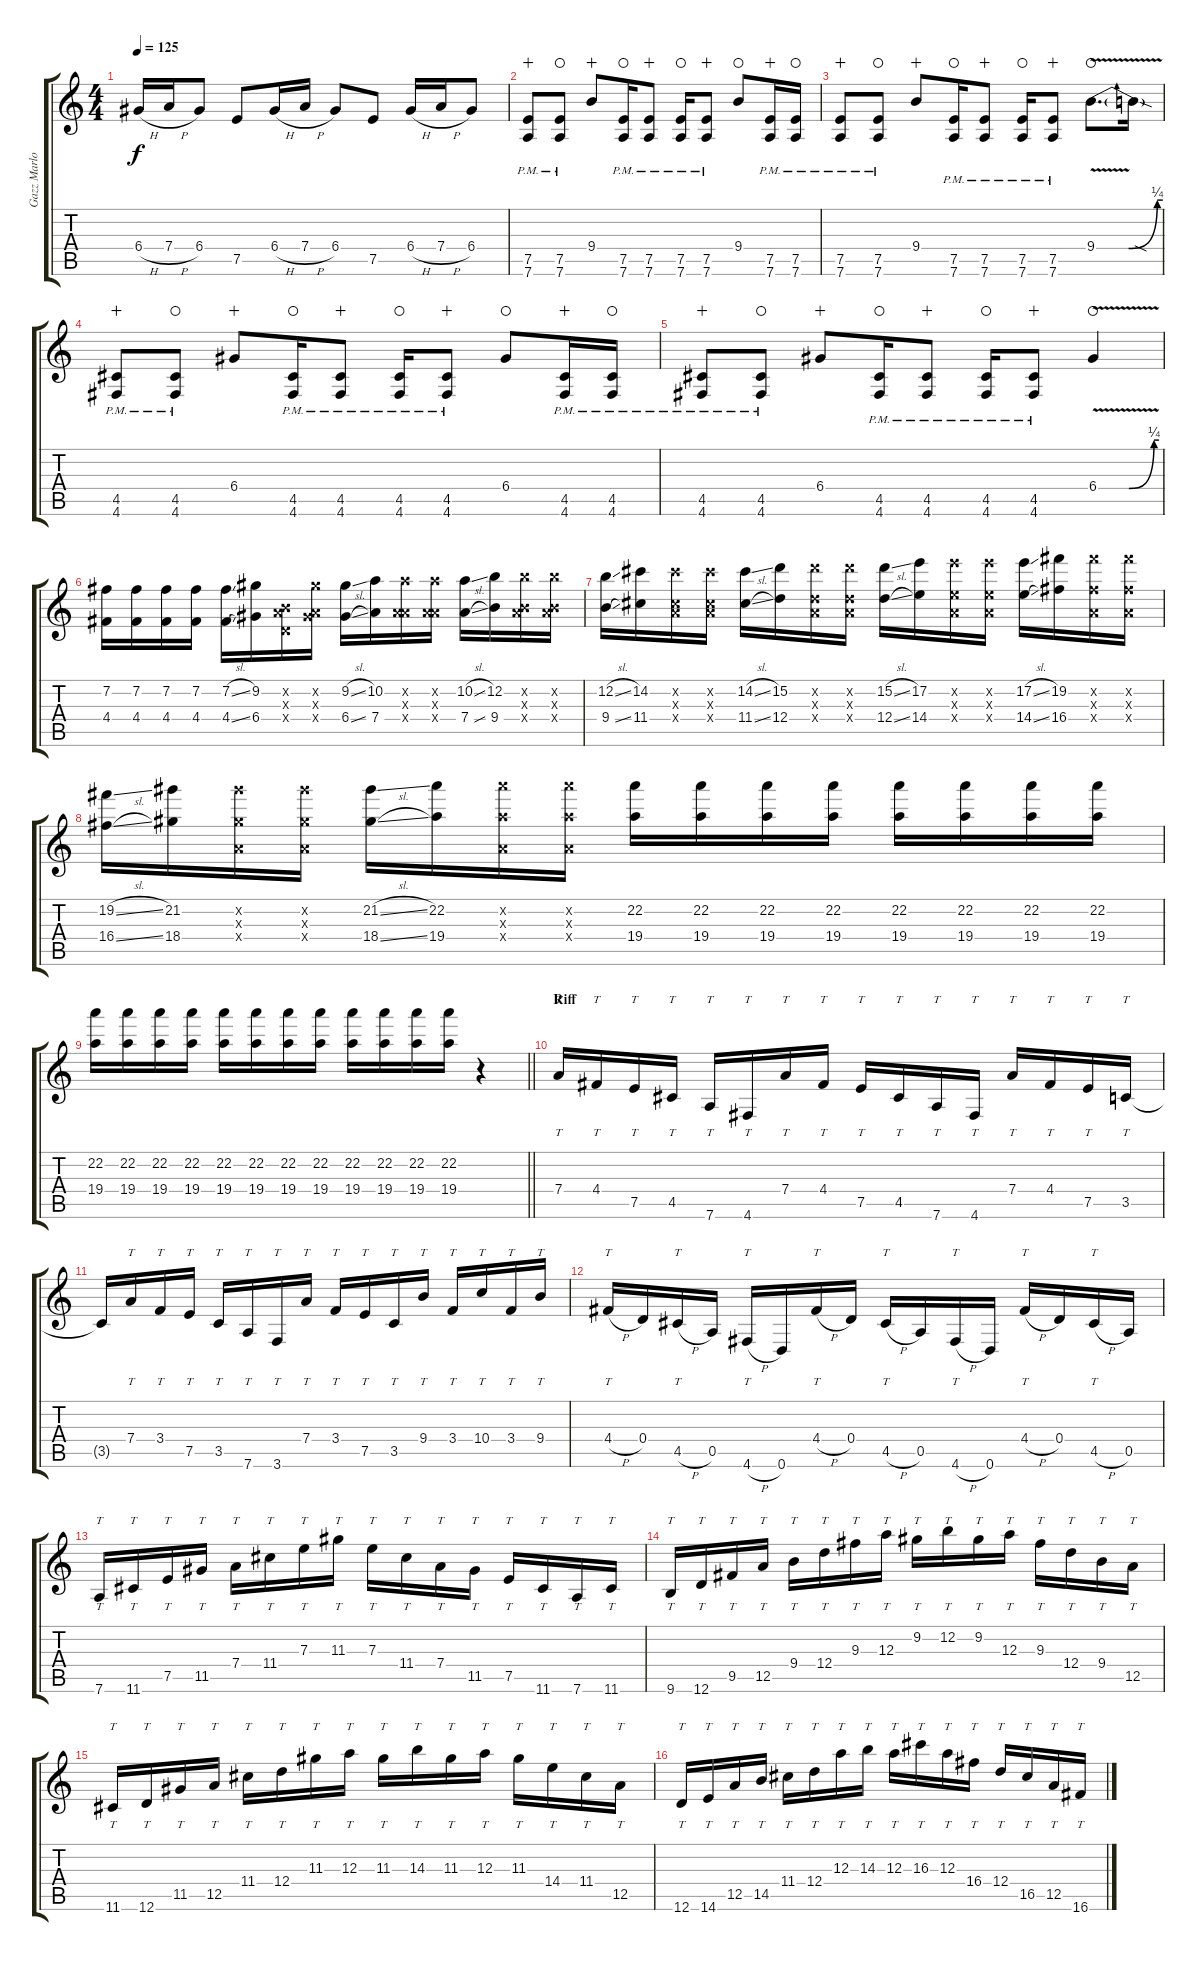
\track ("Gazz Marlow (Rhythm)" "Gazz Marlo") {instrument distortionguitar}
\staff {score tabs}
\tuning (E4 B3 A3 D3 A2 D2) {hide}
\ts (4 4)
\tempo 125
\clef g2
\ks c
6.4{h}.16{dy f} 7.4{h}.16 6.4.8 7.5.8 6.4{h}.16 7.4{h}.16 6.4.8 7.5.8 6.4{h}.16 7.4{h}.16 6.4.8 |
(7.5{pm} 7.6{pm}).8{wahc} (7.5{pm} 7.6{pm}).8{waho} 9.4.8{wahc} (7.5{pm} 7.6{pm}).16{waho} (7.5{pm} 7.6{pm}).8{wahc} (7.5{pm} 7.6{pm}).16{waho} (7.5{pm} 7.6{pm}).8{wahc} 9.4.8{waho} (7.5{pm} 7.6{pm}).16{wahc} (7.5{pm} 7.6{pm}).16{waho} |
(7.5{pm} 7.6{pm}).8{wahc} (7.5{pm} 7.6{pm}).8{waho} 9.4.8{wahc} (7.5{pm} 7.6{pm}).16{waho} (7.5{pm} 7.6{pm}).8{wahc} (7.5{pm} 7.6{pm}).16{waho} (7.5{pm} 7.6{pm}).8{wahc} 9.4{be (custom 0 0 29 0 55 1 60 1) v}.8{d waho} 9.4{sod t}.16 |
(4.5{pm} 4.6{pm}).8{wahc} (4.5{pm} 4.6{pm}).8{waho} 6.4.8{wahc} (4.5{pm} 4.6{pm}).16{waho} (4.5{pm} 4.6{pm}).8{wahc} (4.5{pm} 4.6{pm}).16{waho} (4.5{pm} 4.6{pm}).8{wahc} 6.4.8{waho} (4.5{pm} 4.6{pm}).16{wahc} (4.5{pm} 4.6{pm}).16{waho} |
(4.5{pm} 4.6{pm}).8{wahc} (4.5{pm} 4.6{pm}).8{waho} 6.4.8{wahc} (4.5{pm} 4.6{pm}).16{waho} (4.5{pm} 4.6{pm}).8{wahc} (4.5{pm} 4.6{pm}).16{waho} (4.5{pm} 4.6{pm}).8{wahc} 6.4{be (custom 0 0 30 0 55 1 60 1) v}.4{waho} |
(7.2 4.4).16 (7.2 4.4).16 (7.2 4.4).16 (7.2 4.4).16 (7.2{sl} 4.4{sl}).16 (9.2 6.4).16 (0.2{x} 0.3{x} 0.4{x}).16 (9.2{x} 0.3{x} 6.4{x}).16 (9.2{sl} 6.4{sl}).16 (10.2 7.4).16 (10.2{x} 0.3{x} 7.4{x}).16 (10.2{x} 0.3{x} 7.4{x}).16 (10.2{sl} 7.4{sl}).16 (12.2 9.4).16 (12.2{x} 0.3{x} 9.4{x}).16 (12.2{x} 0.3{x} 9.4{x}).16 |
(12.2{sl} 9.4{sl}).16 (14.2 11.4).16 (14.2{x} 0.3{x} 11.4{x}).16 (14.2{x} 0.3{x} 11.4{x}).16 (14.2{sl} 11.4{sl}).16 (15.2 12.4).16 (15.2{x} 0.3{x} 12.4{x}).16 (15.2{x} 0.3{x} 12.4{x}).16 (15.2{sl} 12.4{sl}).16 (17.2 14.4).16 (17.2{x} 0.3{x} 14.4{x}).16 (17.2{x} 0.3{x} 14.4{x}).16 (17.2{sl} 14.4{sl}).16 (19.2 16.4).16 (19.2{x} 0.3{x} 16.4{x}).16 (19.2{x} 0.3{x} 16.4{x}).16 |
(19.2{sl} 16.4{sl}).16 (21.2 18.4).16 (21.2{x} 0.3{x} 18.4{x}).16 (21.2{x} 0.3{x} 18.4{x}).16 (21.2{sl} 18.4{sl}).16 (22.2 19.4).16 (22.2{x} 0.3{x} 19.4{x}).16 (22.2{x} 0.3{x} 19.4{x}).16 (22.2 19.4).16 (22.2 19.4).16 (22.2 19.4).16 (22.2 19.4).16 (22.2 19.4).16 (22.2 19.4).16 (22.2 19.4).16 (22.2 19.4).16 |
\barLineRight lightlight
(22.2 19.4).16 (22.2 19.4).16 (22.2 19.4).16 (22.2 19.4).16 (22.2 19.4).16 (22.2 19.4).16 (22.2 19.4).16 (22.2 19.4).16 (22.2 19.4).16 (22.2 19.4).16 (22.2 19.4).16 (22.2 19.4).16 r.4 |
\section ("" "Riff")
7.4.16{tt} 4.4.16{tt} 7.5.16{tt} 4.5.16{tt} 7.6.16{tt} 4.6.16{tt} 7.4.16{tt} 4.4.16{tt} 7.5.16{tt} 4.5.16{tt} 7.6.16{tt} 4.6.16{tt} 7.4.16{tt} 4.4.16{tt} 7.5.16{tt} 3.5.16{tt} |
3.5{t}.16 7.4.16{tt} 3.4.16{tt} 7.5.16{tt} 3.5.16{tt} 7.6.16{tt} 3.6.16{tt} 7.4.16{tt} 3.4.16{tt} 7.5.16{tt} 3.5.16{tt} 9.4.16{tt} 3.4.16{tt} 10.4.16{tt} 3.4.16{tt} 9.4.16{tt} |
4.4{h}.16{tt} 0.4.16 4.5{h}.16{tt} 0.5.16 4.6{h}.16{tt} 0.6.16 4.4{h}.16{tt} 0.4.16 4.5{h}.16{tt} 0.5.16 4.6{h}.16{tt} 0.6.16 4.4{h}.16{tt} 0.4.16 4.5{h}.16{tt} 0.5.16 |
7.6.16{tt} 11.6.16{tt} 7.5.16{tt} 11.5.16{tt} 7.4.16{tt} 11.4.16{tt} 7.3.16{tt} 11.3.16{tt} 7.3.16{tt} 11.4.16{tt} 7.4.16{tt} 11.5.16{tt} 7.5.16{tt} 11.6.16{tt} 7.6.16{tt} 11.6.16{tt} |
9.6.16{tt} 12.6.16{tt} 9.5.16{tt} 12.5.16{tt} 9.4.16{tt} 12.4.16{tt} 9.3.16{tt} 12.3.16{tt} 9.2.16{tt} 12.2.16{tt} 9.2.16{tt} 12.3.16{tt} 9.3.16{tt} 12.4.16{tt} 9.4.16{tt} 12.5.16{tt} |
11.6.16{tt} 12.6.16{tt} 11.5.16{tt} 12.5.16{tt} 11.4.16{tt} 12.4.16{tt} 11.3.16{tt} 12.3.16{tt} 11.3.16{tt} 14.3.16{tt} 11.3.16{tt} 12.3.16{tt} 11.3.16{tt} 14.4.16{tt} 11.4.16{tt} 12.5.16{tt} |
12.6.16{tt} 14.6.16{tt} 12.5.16{tt} 14.5.16{tt} 11.4.16{tt} 12.4.16{tt} 12.3.16{tt} 14.3.16{tt} 12.3.16{tt} 16.3.16{tt} 12.3.16{tt} 16.4.16{tt} 12.4.16{tt} 16.5.16{tt} 12.5.16{tt} 16.6.16{tt}
